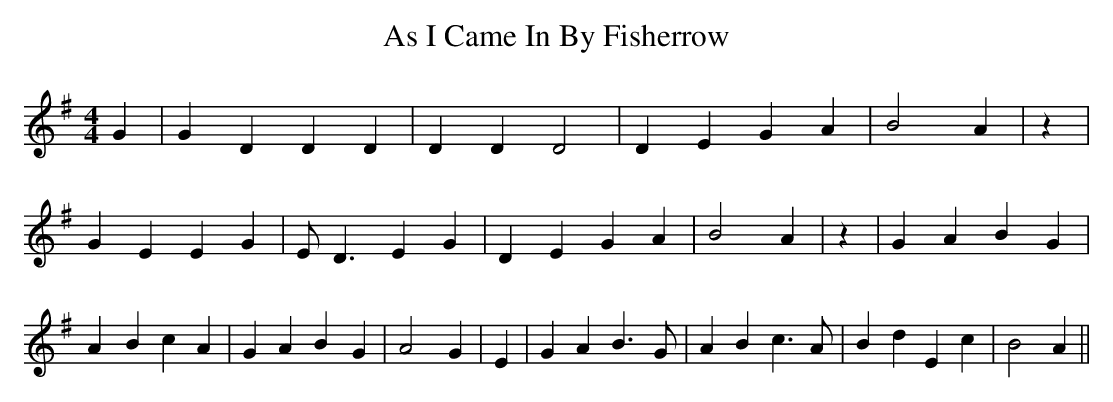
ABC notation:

X:1
T:As I Came In By Fisherrow
M:4/4
L:1/4
K:G
 G| G D D D| D D D2| D E G A| B2 A| z| G E E G| E/2 D3/2 E G| D E G A|\
 B2 A| z| G- A B- G| A- B c- A| G A B- G| A2 G| E| G A B3/2 G/2| A B c3/2 A/2|\
 B d E c| B2 A||
